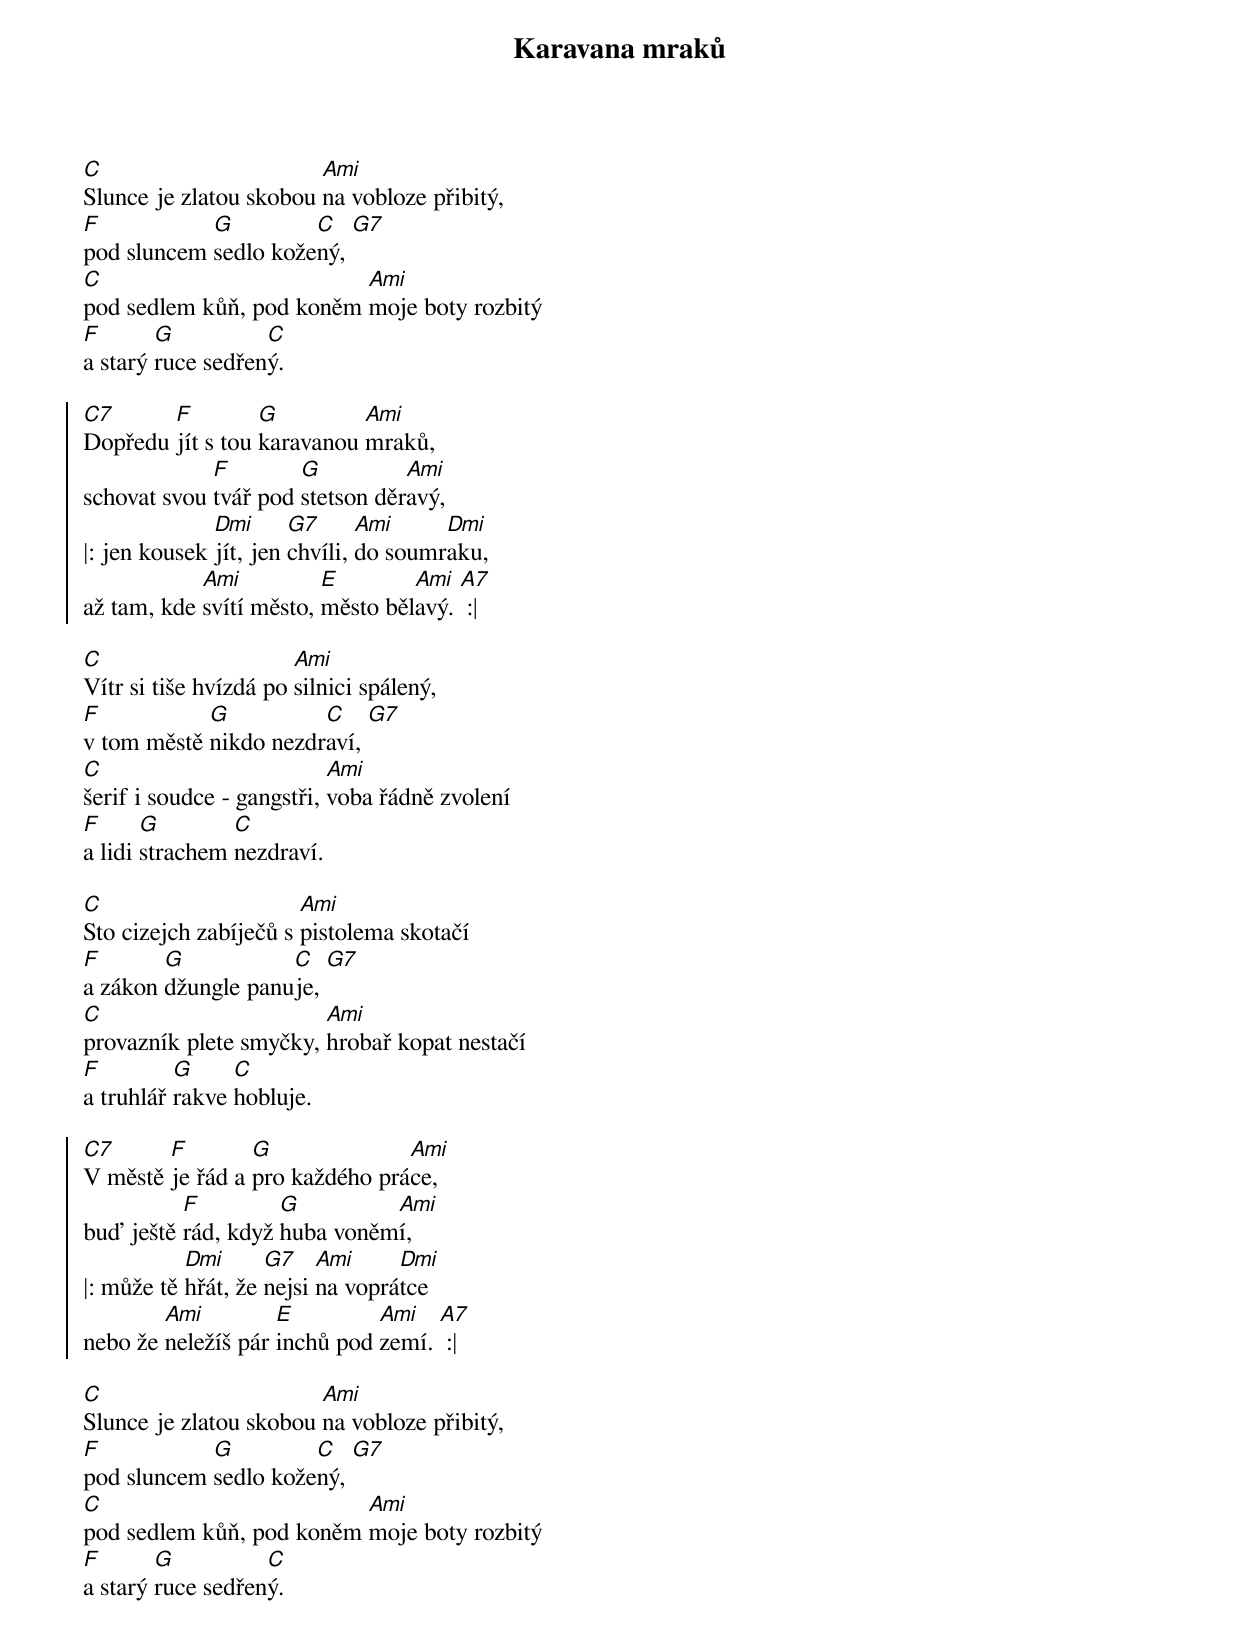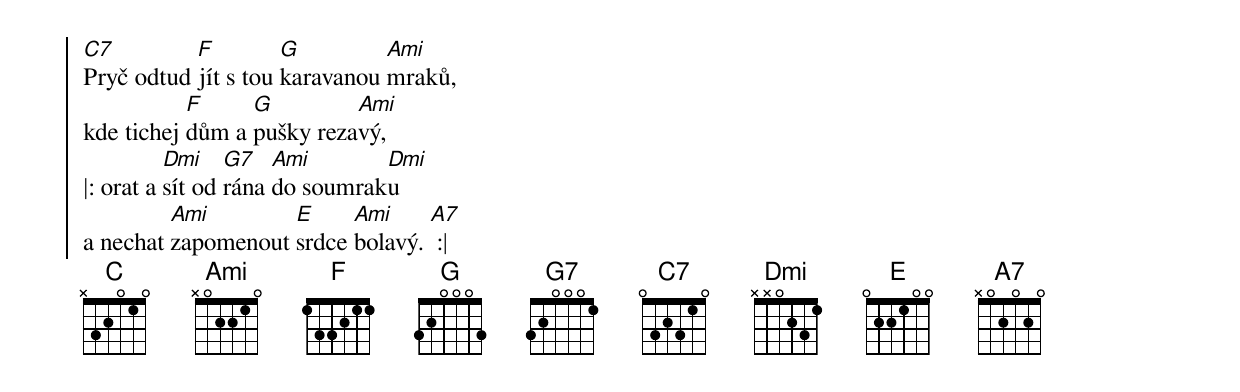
{title: Karavana mraků}
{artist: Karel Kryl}
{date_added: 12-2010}
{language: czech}
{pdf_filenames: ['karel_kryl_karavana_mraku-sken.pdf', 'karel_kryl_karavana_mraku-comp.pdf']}
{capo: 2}
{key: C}
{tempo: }
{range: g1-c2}
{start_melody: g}
{start_of_verse}
[C]Slunce je zlatou skobou [Ami]na vobloze přibitý,
[F]pod sluncem [G]sedlo kože[C]ný, [G7]
[C]pod sedlem kůň, pod koněm [Ami]moje boty rozbitý
[F]a starý [G]ruce sedřen[C]ý.
{end_of_verse}

{start_of_chorus}
[C7]Dopředu [F]jít s tou [G]karavanou [Ami]mraků,
schovat svou [F]tvář pod [G]stetson děr[Ami]avý,
|: jen kousek [Dmi]jít, jen [G7]chvíli, [Ami]do soumr[Dmi]aku,
až tam, kde [Ami]svítí město, [E]město běl[Ami]avý. [A7] :|
{end_of_chorus}

{start_of_verse}
[C]Vítr si tiše hvízdá po [Ami]silnici spálený,
[F]v tom městě [G]nikdo nezdr[C]aví, [G7]
[C]šerif i soudce - gangstři, [Ami]voba řádně zvolení
[F]a lidi [G]strachem [C]nezdraví.
{end_of_verse}

{start_of_verse}
[C]Sto cizejch zabíječů s [Ami]pistolema skotačí
[F]a zákon [G]džungle panu[C]je, [G7]
[C]provazník plete smyčky, [Ami]hrobař kopat nestačí
[F]a truhlář [G]rakve [C]hobluje.
{end_of_verse}

{start_of_chorus}
[C7]V městě [F]je řád a [G]pro každého prá[Ami]ce,
buď ještě [F]rád, když [G]huba voněm[Ami]í,
|: může tě [Dmi]hřát, že [G7]nejsi [Ami]na voprá[Dmi]tce
nebo že [Ami]neležíš pár [E]inchů pod [Ami]zemí. [A7] :|
{end_of_chorus}

{start_of_verse}
[C]Slunce je zlatou skobou [Ami]na vobloze přibitý,
[F]pod sluncem [G]sedlo kože[C]ný, [G7]
[C]pod sedlem kůň, pod koněm [Ami]moje boty rozbitý
[F]a starý [G]ruce sedřen[C]ý.
{end_of_verse}

{start_of_chorus}
[C7]Pryč odtud [F]jít s tou [G]karavanou [Ami]mraků,
kde tichej [F]dům a [G]pušky reza[Ami]vý,
|: orat a [Dmi]sít od [G7]rána [Ami]do soumrak[Dmi]u
a nechat [Ami]zapomenout [E]srdce [Ami]bolavý. [A7] :|
{end_of_chorus}
